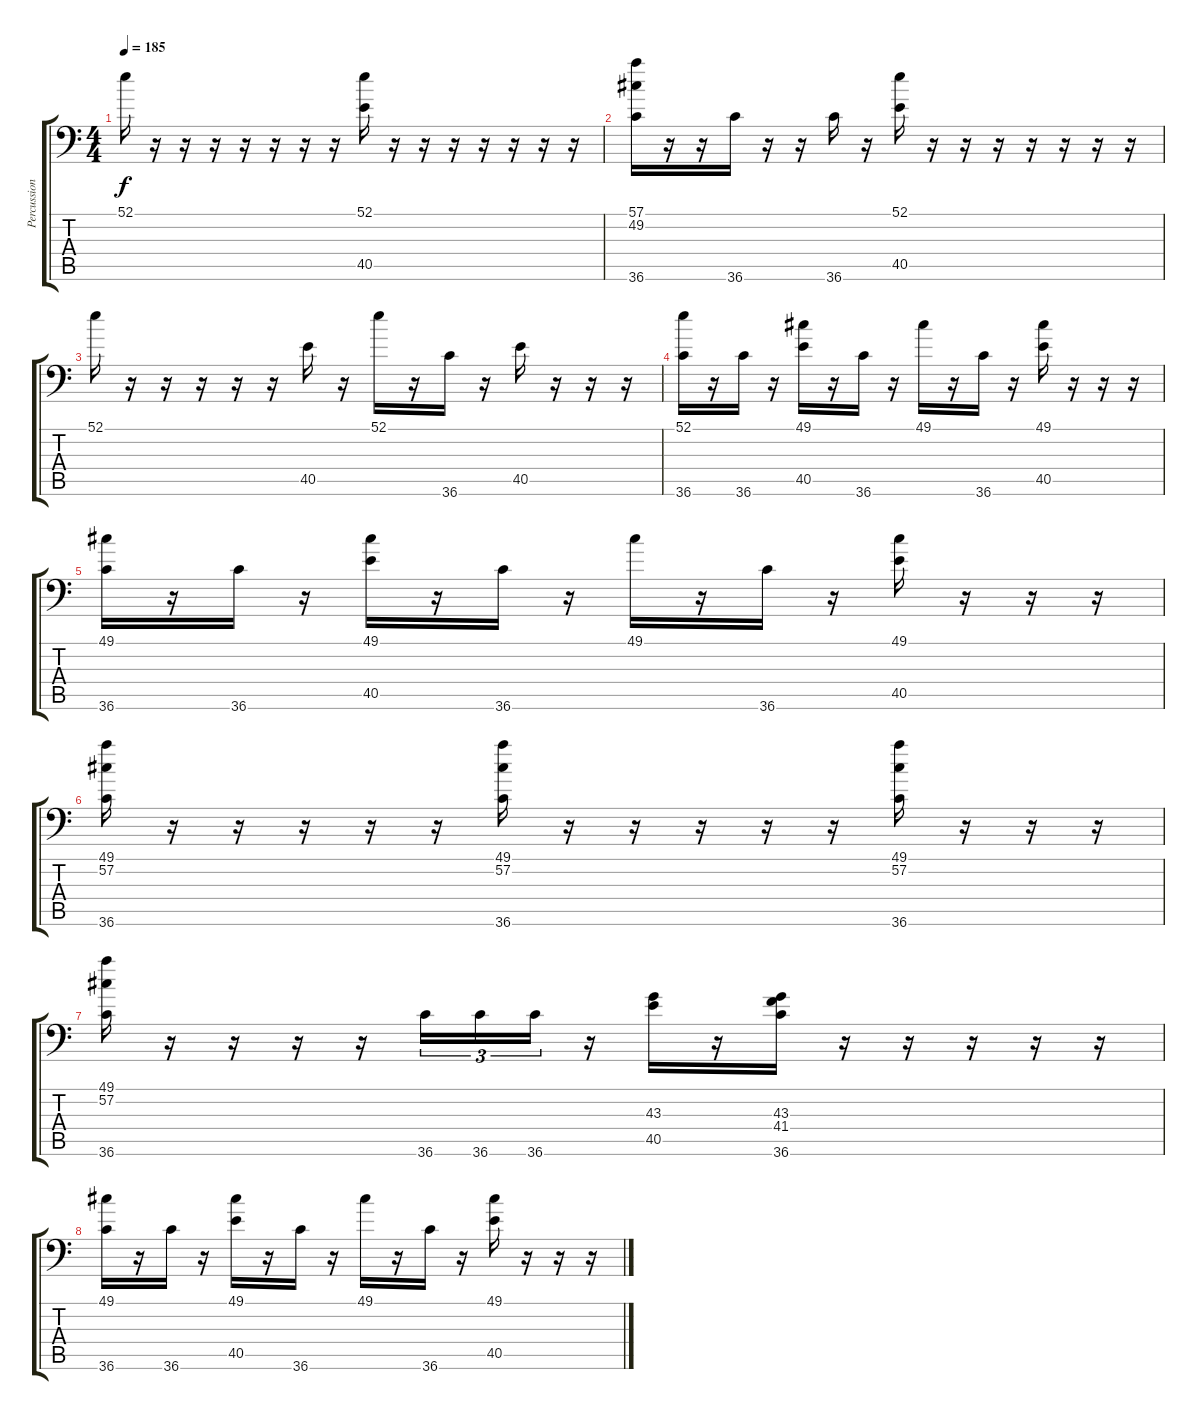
\track ("Percussion" "Percussion") {instrument acousticgrandpiano}
\staff {score tabs}
\tuning (C-1 C-1 C-1 C-1 C-1 C-1) {hide}
\ts (4 4)
\tempo 185
\clef f4
\ks c
52.1.16{dy f} r.16 r.16 r.16 r.16 r.16 r.16 r.16 (52.1 40.5).16 r.16 r.16 r.16 r.16 r.16 r.16 r.16 |
(57.1 49.2 36.6).16 r.16 r.16 36.6.16 r.16 r.16 36.6.16 r.16 (52.1 40.5).16 r.16 r.16 r.16 r.16 r.16 r.16 r.16 |
52.1.16 r.16 r.16 r.16 r.16 r.16 40.5.16 r.16 52.1.16 r.16 36.6.16 r.16 40.5.16 r.16 r.16 r.16 |
(52.1 36.6).16 r.16 36.6.16 r.16 (49.1 40.5).16 r.16 36.6.16 r.16 49.1.16 r.16 36.6.16 r.16 (49.1 40.5).16 r.16 r.16 r.16 |
(49.1 36.6).16 r.16 36.6.16 r.16 (49.1 40.5).16 r.16 36.6.16 r.16 49.1.16 r.16 36.6.16 r.16 (49.1 40.5).16 r.16 r.16 r.16 |
(49.1 57.2 36.6).16 r.16 r.16 r.16 r.16 r.16 (49.1 57.2 36.6).16 r.16 r.16 r.16 r.16 r.16 (49.1 57.2 36.6).16 r.16 r.16 r.16 |
(49.1 57.2 36.6).16 r.16 r.16 r.16 r.16 36.6.16{tu (3 2)} 36.6.16{tu (3 2)} 36.6.16{tu (3 2)} r.16 (43.3 40.5).16 r.16 (43.3 41.4 36.6).16 r.16 r.16 r.16 r.16 r.16 |
(49.1 36.6).16 r.16 36.6.16 r.16 (49.1 40.5).16 r.16 36.6.16 r.16 49.1.16 r.16 36.6.16 r.16 (49.1 40.5).16 r.16 r.16 r.16
